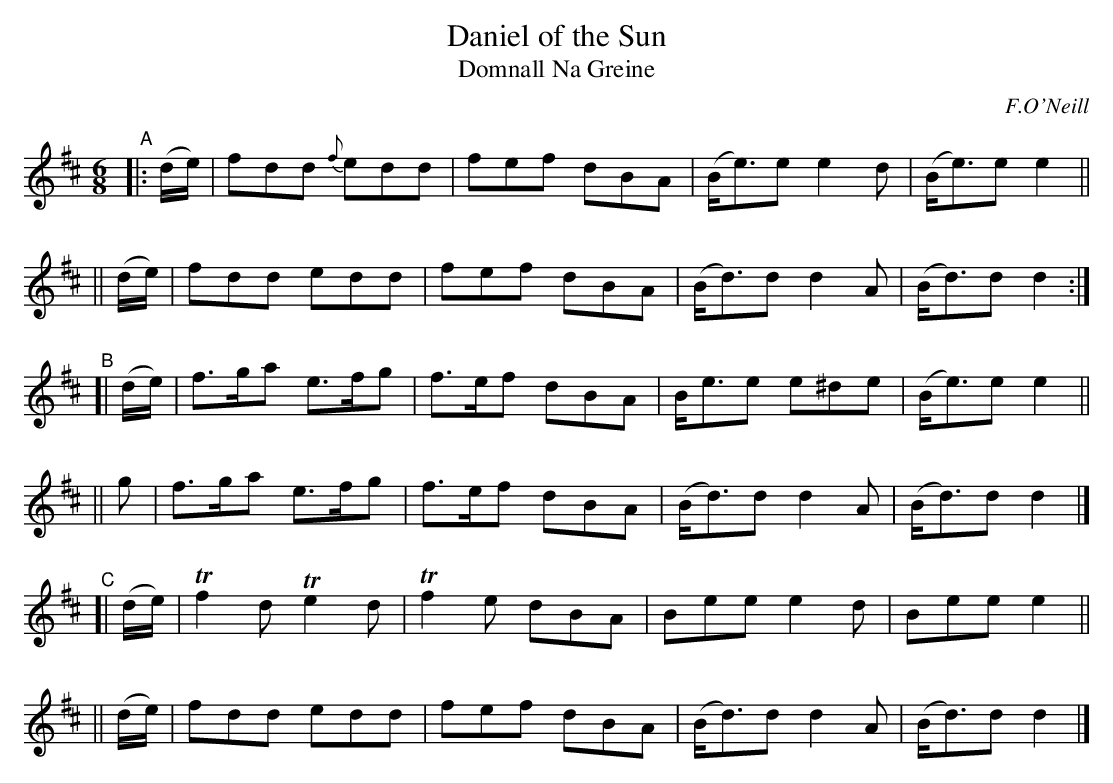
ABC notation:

X:1
T: Daniel of the Sun
T: Domnall Na Greine
O: F.O'Neill
M: 6/8
K: D
"A"\
|: (d/e/) | fdd {f}edd | fef dBA | (B<e)e e2d | (B<e)e e2 ||
|| (d/e/) | fdd    edd | fef dBA | (B<d)d d2A | (B<d)d d2 :|
"^B"[|\
(d/e/) | f>ga e>fg | f>ef dBA | B<ee e^de | (B<e)e e2 ||
|| g   | f>ga e>fg | f>ef dBA | (B<d)d d2A | (B<d)d d2 |]
"^C"\
[| (d/e/) | Tf2d Te2d | Tf2e dBA | Bee e2d | Bee e2 ||
|| (d/e/) | fdd edd | fef dBA | (B<d)d d2A | (B<d)d d2 |]
